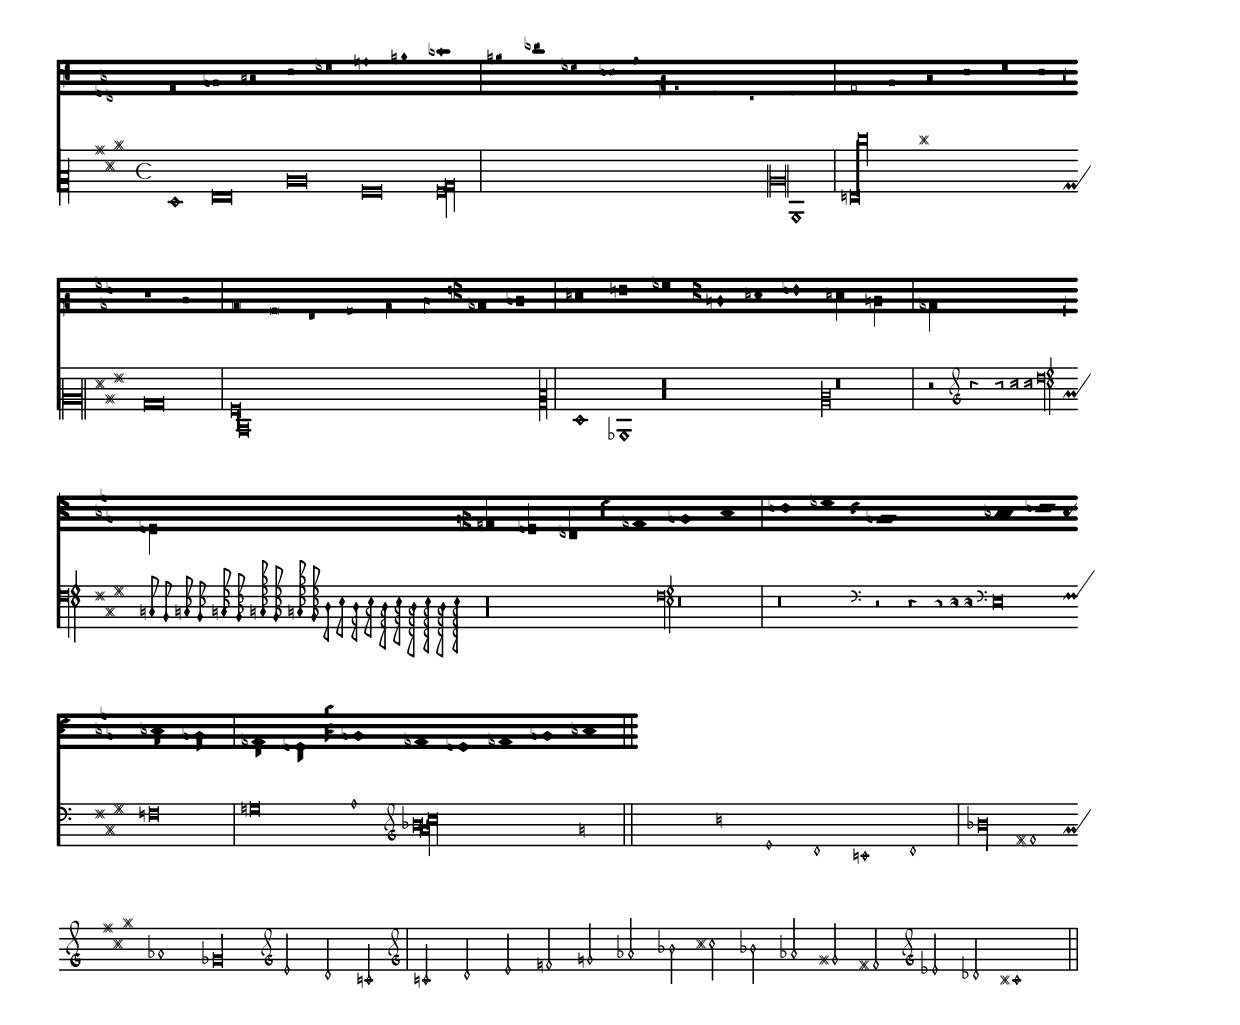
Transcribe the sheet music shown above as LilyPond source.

%% Do not edit this file; it is automatically
%% generated from LSR http://lsr.dsi.unimi.it
%% This file is in the public domain.
\version "2.13.16"

\header {
  lsrtags = "ancient-notation"

%% Translation of GIT committish: 5a7301fc350ffc3ab5bd3a2084c91666c9e9a549
  texidoces = "
Aquí se muestran muchos de (¿o quizá todos?) los símbolos que
están contemplados por la capacidad de LilyPond para la música
antigua.
"

  doctitlees = "Tipografía de música antigua"

%% Translation of GIT committish: 9a65042d49324f2e3dff18c4b0858def81232eea
  texidocfr ="
Voici comment graver la plupart, sinon tous les symboles que
LilyPond prend en charge en matière de musique ancienne.

"
  doctitlefr = "Gravure de musique ancienne"

  texidoc = "
Shown here are many (all?) of the symbols that are included in
LilyPond's support for ancient notation.



"
  doctitle = "Ancient fonts"
} % begin verbatim

upperStaff = \new VaticanaStaff = "upperStaff" <<
  \context VaticanaVoice <<
    \transpose c c {

      \override NoteHead #'style = #'vaticana.punctum
      \key es \major
      \clef "vaticana-fa2"
      c1 des e f ges

      \override NoteHead #'style = #'vaticana.inclinatum
      a! b ces'
      \bar "|"
      % \break % 1 (8*1)

      \override NoteHead #'style = #'vaticana.quilisma
      b! des'! ges! fes!
      \breathe
      \clef "vaticana-fa1"
      \override NoteHead #'style = #'vaticana.plica
      es d
      \override NoteHead #'style = #'vaticana.reverse.plica
      c d
      \bar "|"
      % \break %2 (8*1)

      \override NoteHead #'style = #'vaticana.punctum.cavum
      es f
      \override NoteHead #'style = #'vaticana.lpes
      g as
      \override NoteHead #'style = #'vaticana.upes
      bes as
      \override NoteHead #'style = #'vaticana.vupes
      g f
      \override NoteHead #'style = #'vaticana.linea.punctum
      \once \override Staff.BarLine #'bar-size = #2.0 \bar "|"
      % \break % 3 (8*1)

      es d
      \override NoteHead #'style = #'vaticana.epiphonus
      c d
      \override NoteHead #'style = #'vaticana.cephalicus
      es f

      \override Staff.KeySignature #'glyph-name-alist = #alteration-medicaea-glyph-name-alist
      \override Staff.Accidental #'glyph-name-alist = #alteration-medicaea-glyph-name-alist
      \override Staff.Custos #'style = #'medicaea
      \override NoteHead #'style = #'medicaea.punctum
      \clef "medicaea-fa2"
      ces des
      \bar "|"
      % \break % 4 (8*1)

      e! f! ges
      \clef "medicaea-do2"
      \override NoteHead #'style = #'medicaea.inclinatum
      a! b! ces'
      \override NoteHead #'style = #'medicaea.virga
      b! a!
      \bar "|"
      % \break % 5 (8*1)

      ges fes
      \clef "medicaea-fa1"
      \override NoteHead #'style = #'medicaea.rvirga
      e des ces

      \override Staff.KeySignature #'glyph-name-alist = #alteration-hufnagel-glyph-name-alist
      \override Staff.Accidental #'glyph-name-alist = #alteration-hufnagel-glyph-name-alist
      \override Staff.Custos #'style = #'hufnagel
      \override NoteHead #'style = #'hufnagel.punctum
      \clef "hufnagel-fa2"
      ces des es
      \bar "|"
      % \break % 6 (8*1)

      fes ges
      \clef "hufnagel-do2"
      \override NoteHead #'style = #'hufnagel.lpes
      as! bes! ces'
      \override NoteHead #'style = #'hufnagel.virga
      bes! as!
      \bar "|"
      % \break % 7 (8*1)

      ges! fes!
      \clef "hufnagel-do-fa"
      \override NoteHead #'style = #'hufnagel.punctum
      es! des ces des! es! fes!
      \bar "||"
      % \break % 8 (8*1)

      s32*1
      % \break % 12 (32*1)
    }
  >>
>>

lowerStaff = \new MensuralStaff = "lowerStaff" <<
  \context MensuralVoice <<
    \transpose c c {

      \key a \major
      cis'1 d'\breve gis'\breve e'\breve \[ e'\longa fis'\longa \]
      \set Staff.forceClef = ##t
      \clef "neomensural-c2"
      cis1
      \bar "|"
      % \break % 2 (16*1)

      \[ g\breve dis''\longa \]
      b\breve \[ a\longa d\longa \]
      \clef "petrucci-c2"
      % \break % 4 (16*1)

      fis1 ces1
      \clef "petrucci-c2"
      r\longa
      \set Staff.forceClef = ##t
      \clef "mensural-c2"
      r\breve
      \bar "|"
      % \break % 5 (8*1)

      r2
      \clef "mensural-g"
      r4 r8 r16 r16
      \override NoteHead #'style = #'mensural
      \override Rest #'style = #'mensural
      \clef "petrucci-f"
      c8 b, c16 b, c32 b, c64 b, c64 b,
      d8 e d16 e d32 e d64 e d64 e
      r\longa
      \set Staff.forceClef = ##t
      \clef "petrucci-f"
      r\breve
      \bar "|"
      % \break % 6 (8*1)

      r\breve
      \clef "mensural-f"
      r2 r4 r8 r16 r16

      \set Staff.forceClef = ##t
      \clef "mensural-f"
      e\breve f g a1
      \clef "mensural-g"
      % \break % 7 (8*1)

      \[ bes'!\longa a'!\longa c''!\longa \]
      e'1 d' c' d' \bar "|"
      \bar "|"
      % \break % 9 (16*1)

      bes'!\longa fis'!1 as'!1 ges'!\longa % lig
      \set Staff.forceClef = ##t
      \clef "mensural-g"
      e'2 d' c' \bar "|"
      % \break % 11 (16*1)

      \set Staff.forceClef = ##t
      \clef "petrucci-g"
      c'2 d' e' f'
      \clef "petrucci-g"
      g' as'! bes'! cis''!
      bes'! as'! gis'! fis'!
      \set Staff.forceClef = ##t
      \clef "mensural-g"
      es'! des'! cis'!1 \bar "||"
      % \break % 12 (8*1)
    }
  >>
>>

\paper {
  line-thickness = #(/ staff-space 5.0)
}

\score {
  <<
    \upperStaff
    \lowerStaff
  >>
  \layout {
    indent = 0.0
    line-width = 17.25\cm
    \context {
      \Score
      timing = ##f
    }
    \context {
      \MensuralVoice
      \override NoteHead #'style = #'neomensural
      \override Rest #'style = #'neomensural
      \override Stem #'flag-style = #'mensural
      \override Stem #'thickness = #1.0
    }
    \context {
      \MensuralStaff
      \revert  BarLine #'transparent
      \override KeySignature #'glyph-name-alist = #alteration-mensural-glyph-name-alist
      clefGlyph = #"clefs.petrucci.c2"
    }
    \context {
      \VaticanaStaff
      \revert  BarLine #'transparent
      \override StaffSymbol #'thickness = #2.0
      \override KeySignature #'glyph-name-alist = #alteration-vaticana-glyph-name-alist
      \override Custos #'neutral-position = #4
    }
  }
}

